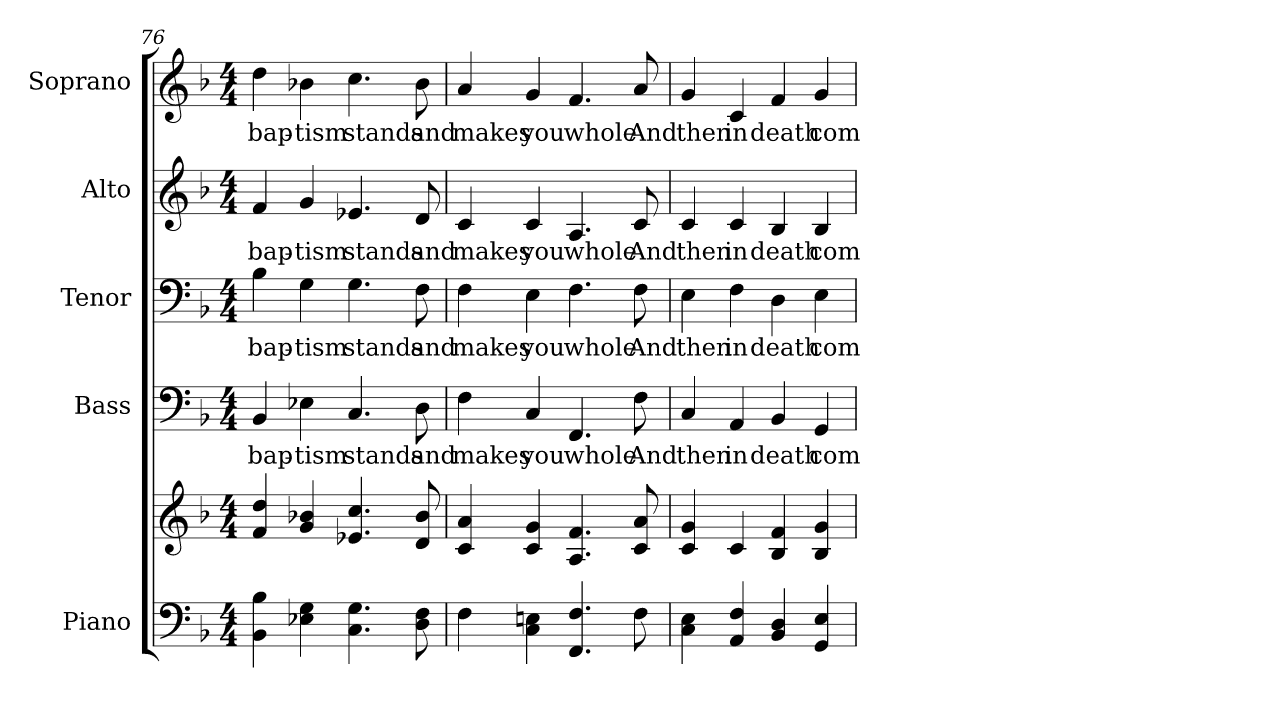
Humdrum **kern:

**kern	**kern	**kern	**text	**kern	**text	**kern	**text	**kern	**text
*part5	*part5	*part4	*part4	*part3	*part3	*part2	*part2	*part1	*part1
*staff6	*staff5	*staff4	*staff4	*staff3	*staff3	*staff2	*staff2	*staff1	*staff1
*I"Piano	*	*I"Bass	*	*I"Tenor	*	*I"Alto	*	*I"Soprano	*
*I'Pno.	*	*I'B.	*	*I'T.	*	*I'A.	*	*I'S.	*
!!LO:PB:g=z
*clefF4	*clefG2	*clefF4	*	*clefF4	*	*clefG2	*	*clefG2	*
*k[b-]	*k[b-]	*k[b-]	*	*k[b-]	*	*k[b-]	*	*k[b-]	*
*F:	*F:	*F:	*	*F:	*	*F:	*	*F:	*
*M4/4	*M4/4	*M4/4	*	*M4/4	*	*M4/4	*	*M4/4	*
=76	=76	=76	=76	=76	=76	=76	=76	=76	=76
!	!	!	!LO:LY:b:color=#000000	!	!	!	!	!	!
!	!	!	!	!	!LO:LY:b:color=#000000	!	!	!	!
!	!	!	!	!	!	!	!LO:LY:b:color=#000000	!	!
!	!	!	!	!	!	!	!	!	!LO:LY:b:color=#000000
4BB-i\ 4B-i	4fi/ 4ddi	4BB-i/	bap-	4B-i\	bap-	4fi/	bap-	4ddi\	bap-
!	!	!	!LO:LY:b:color=#000000	!	!	!	!	!	!
!	!	!	!	!	!LO:LY:b:color=#000000	!	!	!	!
!	!	!	!	!	!	!	!LO:LY:b:color=#000000	!	!
!	!	!	!	!	!	!	!	!	!LO:LY:b:color=#000000
4E-Xi\ 4Gi	4gi/ 4b-Xi	4E-Xi\	-tism	4Gi\	-tism	4gi/	-tism	4b-Xi\	-tism
!	!	!	!LO:LY:b:color=#000000	!	!	!	!	!	!
!	!	!	!	!	!LO:LY:b:color=#000000	!	!	!	!
!	!	!	!	!	!	!	!LO:LY:b:color=#000000	!	!
!	!	!	!	!	!	!	!	!	!LO:LY:b:color=#000000
4.Ci\ 4.Gi	4.e-Xi/ 4.cci	4.Ci/	stands	4.Gi\	stands	4.e-Xi/	stands	4.cci\	stands
!	!	!	!LO:LY:b:color=#000000	!	!	!	!	!	!
!	!	!	!	!	!LO:LY:b:color=#000000	!	!	!	!
!	!	!	!	!	!	!	!LO:LY:b:color=#000000	!	!
!	!	!	!	!	!	!	!	!	!LO:LY:b:color=#000000
8Di\ 8Fi	8di/ 8b-i	8Di\	and	8Fi\	and	8di/	and	8b-i\	and
=77	=77	=77	=77	=77	=77	=77	=77	=77	=77
!	!	!	!LO:LY:b:color=#000000	!	!	!	!	!	!
!	!	!	!	!	!LO:LY:b:color=#000000	!	!	!	!
!	!	!	!	!	!	!	!LO:LY:b:color=#000000	!	!
!	!	!	!	!	!	!	!	!	!LO:LY:b:color=#000000
4Fi\	4ci/ 4ai	4Fi\	makes	4Fi\	makes	4ci/	makes	4ai/	makes
!	!	!	!LO:LY:b:color=#000000	!	!	!	!	!	!
!	!	!	!	!	!LO:LY:b:color=#000000	!	!	!	!
!	!	!	!	!	!	!	!LO:LY:b:color=#000000	!	!
!	!	!	!	!	!	!	!	!	!LO:LY:b:color=#000000
4Ci\ 4Eni	4ci/ 4gi	4Ci/	you	4Ei\	you	4ci/	you	4gi/	you
!	!	!	!LO:LY:b:color=#000000	!	!	!	!	!	!
!	!	!	!	!	!LO:LY:b:color=#000000	!	!	!	!
!	!	!	!	!	!	!	!LO:LY:b:color=#000000	!	!
!	!	!	!	!	!	!	!	!	!LO:LY:b:color=#000000
4.FFi/ 4.Fi	4.Ai/ 4.fi	4.FFi/	whole	4.Fi\	whole	4.Ai/	whole	4.fi/	whole
!	!	!	!LO:LY:b:color=#000000	!	!	!	!	!	!
!	!	!	!	!	!LO:LY:b:color=#000000	!	!	!	!
!	!	!	!	!	!	!	!LO:LY:b:color=#000000	!	!
!	!	!	!	!	!	!	!	!	!LO:LY:b:color=#000000
8Fi\	8ci/ 8ai	8Fi\	And	8Fi\	And	8ci/	And	8ai/	And
!!LO:PB:g=z
=78	=78	=78	=78	=78	=78	=78	=78	=78	=78
!	!	!	!LO:LY:b:color=#000000	!	!	!	!	!	!
!	!	!	!	!	!LO:LY:b:color=#000000	!	!	!	!
!	!	!	!	!	!	!	!LO:LY:b:color=#000000	!	!
!	!	!	!	!	!	!	!	!	!LO:LY:b:color=#000000
4Ci\ 4Ei	4ci/ 4gi	4Ci/	then	4Ei\	then	4ci/	then	4gi/	then
!	!	!	!LO:LY:b:color=#000000	!	!	!	!	!	!
!	!	!	!	!	!LO:LY:b:color=#000000	!	!	!	!
!	!	!	!	!	!	!	!LO:LY:b:color=#000000	!	!
!	!	!	!	!	!	!	!	!	!LO:LY:b:color=#000000
4AAi/ 4Fi	4ci/	4AAi/	in	4Fi\	in	4ci/	in	4ci/	in
!	!	!	!LO:LY:b:color=#000000	!	!	!	!	!	!
!	!	!	!	!	!LO:LY:b:color=#000000	!	!	!	!
!	!	!	!	!	!	!	!LO:LY:b:color=#000000	!	!
!	!	!	!	!	!	!	!	!	!LO:LY:b:color=#000000
4BB-i/ 4Di	4B-i/ 4fi	4BB-i/	death	4Di\	death	4B-i/	death	4fi/	death
!	!	!	!LO:LY:b:color=#000000	!	!	!	!	!	!
!	!	!	!	!	!LO:LY:b:color=#000000	!	!	!	!
!	!	!	!	!	!	!	!LO:LY:b:color=#000000	!	!
!	!	!	!	!	!	!	!	!	!LO:LY:b:color=#000000
4GGi/ 4Ei	4B-i/ 4gi	4GGi/	com-	4Ei\	com-	4B-i/	com-	4gi/	com-
=	=	=	=	=	=	=	=	=	=
*-	*-	*-	*-	*-	*-	*-	*-	*-	*-
